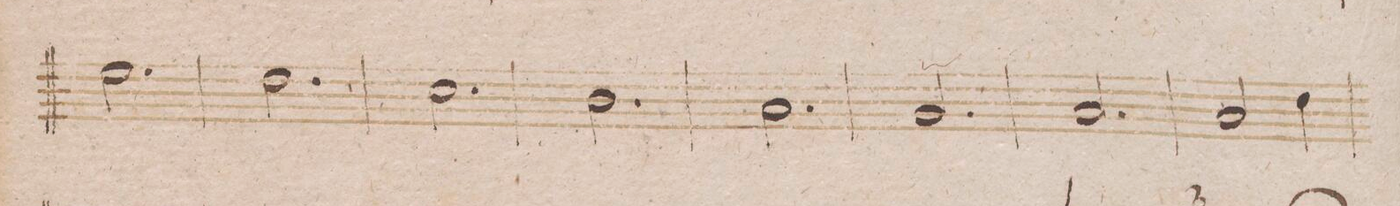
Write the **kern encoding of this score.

**kern	**dynam
*I"Oboe 2do	*
*clefG2	*
*k[b-]	*
*met(c|)	*
*M3/4	*
2.ee\	.
=202	=202
2.dd\	.
=203	=203
2.cc\	.
=204	=204
2.b-\	.
=205	=205
2.a\	.
=206	=206
2.g/	.
=207	=207
2.a/	.
=208	=208
2a/	.
4dd\	.
=209	=209
*-	*-
